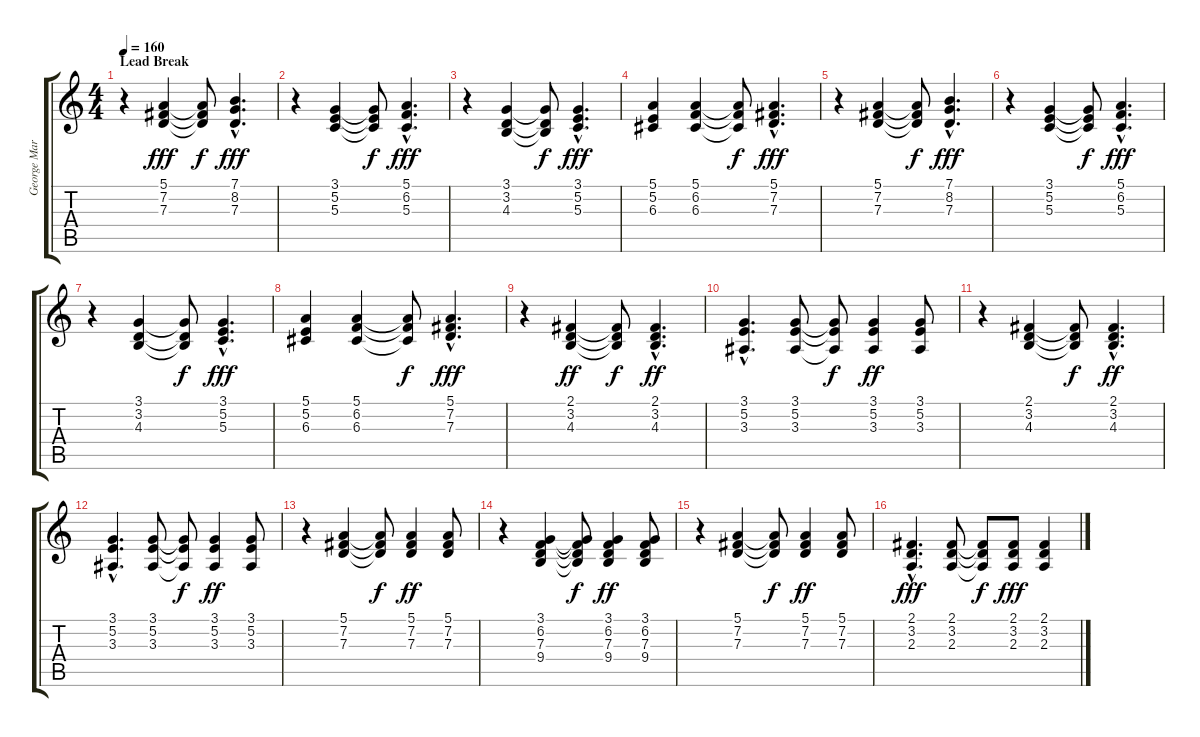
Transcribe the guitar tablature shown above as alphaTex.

\track ("George Martin" "George Mar") {instrument electricgrandpiano}
\staff {score tabs}
\tuning (E4 B3 G3 D3 A2 E2) {hide}
\ts (4 4)
\section ("" "Lead Break")
\tempo 160
\clef g2
\ks c
r.4{dy ff} (5.1 7.2 7.3).4{dy fff} (5.1{t} 7.2{t} 7.3{t}).8{dy f} (7.1{hac} 8.2{hac} 7.3{hac}).4{d dy fff} |
r.4 (3.1 5.2 5.3).4 (3.1{t} 5.2{t} 5.3{t}).8{dy f} (5.1{hac} 6.2{hac} 5.3{hac}).4{d dy fff} |
r.4 (3.1 3.2 4.3).4 (3.1{t} 3.2{t} 4.3{t}).8{dy f} (3.1{hac} 5.2{hac} 5.3{hac}).4{d dy fff} |
(5.1 5.2 6.3).4 (5.1 6.2 6.3).4 (5.1{t} 6.2{t} 6.3{t}).8{dy f} (5.1{hac} 7.2{hac} 7.3{hac}).4{d dy fff} |
r.4 (5.1 7.2 7.3).4 (5.1{t} 7.2{t} 7.3{t}).8{dy f} (7.1{hac} 8.2{hac} 7.3{hac}).4{d dy fff} |
r.4 (3.1 5.2 5.3).4 (3.1{t} 5.2{t} 5.3{t}).8{dy f} (5.1{hac} 6.2{hac} 5.3{hac}).4{d dy fff} |
r.4 (3.1 3.2 4.3).4 (3.1{t} 3.2{t} 4.3{t}).8{dy f} (3.1{hac} 5.2{hac} 5.3{hac}).4{d dy fff} |
(5.1 5.2 6.3).4 (5.1 6.2 6.3).4 (5.1{t} 6.2{t} 6.3{t}).8{dy f} (5.1{hac} 7.2{hac} 7.3{hac}).4{d dy fff} |
r.4 (2.1 3.2 4.3).4{dy ff} (2.1{t} 3.2{t} 4.3{t}).8{dy f} (2.1{hac} 3.2{hac} 4.3{hac}).4{d dy ff} |
(3.1{hac} 5.2{hac} 3.3{hac}).4{d} (3.1 5.2 3.3).8 (3.1{t} 5.2{t} 3.3{t}).8{dy f} (3.1 5.2 3.3).4{dy ff} (3.1 5.2 3.3).8 |
r.4 (2.1 3.2 4.3).4 (2.1{t} 3.2{t} 4.3{t}).8{dy f} (2.1{hac} 3.2{hac} 4.3{hac}).4{d dy ff} |
(3.1{hac} 5.2{hac} 3.3{hac}).4{d} (3.1 5.2 3.3).8 (3.1{t} 5.2{t} 3.3{t}).8{dy f} (3.1 5.2 3.3).4{dy ff} (3.1 5.2 3.3).8 |
r.4 (5.1 7.2 7.3).4 (5.1{t} 7.2{t} 7.3{t}).8{dy f} (5.1 7.2 7.3).4{dy ff} (5.1 7.2 7.3).8 |
r.4 (3.1 6.2 7.3 9.4).4 (3.1{t} 6.2{t} 7.3{t} 9.4{t}).8{dy f} (3.1 6.2 7.3 9.4).4{dy ff} (3.1 6.2 7.3 9.4).8 |
r.4 (5.1 7.2 7.3).4 (5.1{t} 7.2{t} 7.3{t}).8{dy f} (5.1 7.2 7.3).4{dy ff} (5.1 7.2 7.3).8 |
(2.1{hac} 3.2{hac} 2.3{hac}).4{d dy fff} (2.1 3.2 2.3).8 (2.1{t} 3.2{t} 2.3{t}).8{dy f} (2.1 3.2 2.3).8{dy fff} (2.1 3.2 2.3).4
